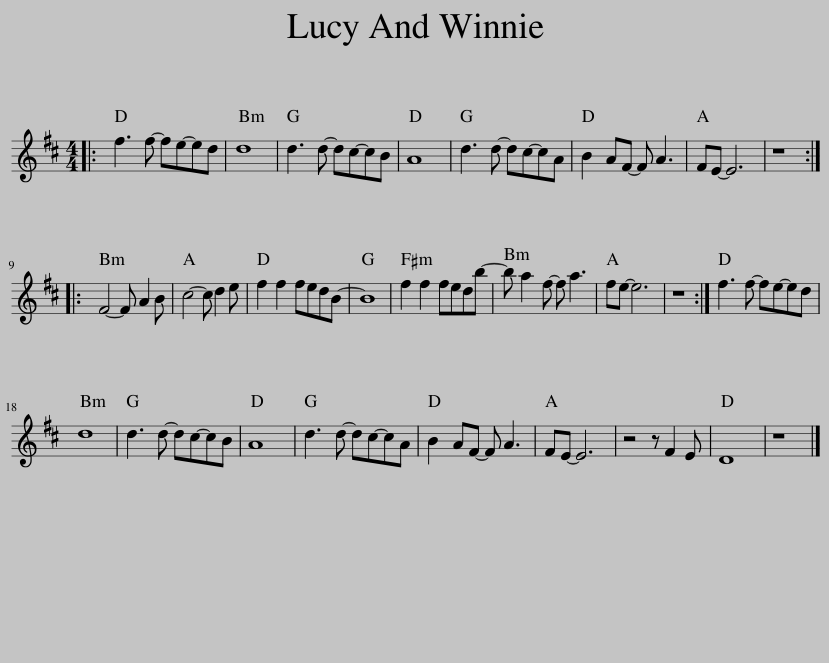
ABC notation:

X:1
L:1/8
M:4/4
I:linebreak $
K:D
V:1 treble
V:1
|: f3 f- fe-ed | d8 | d3 d- dc-cB | A8 | d3 d- dc-cA | %5
 B2 AF- F A3 | FE- E6 | z8 ::$ F4- F A2 B | c4- c d2 e | %10
 f2 f2 fedB- | B8 | f2 f2 fedb- | b a2 f- f a3 | fe- e6 | %15
 z8 :| f3 f- fe-ed |$ d8 | d3 d- dc-cB | A8 | %20
 d3 d- dc-cA | B2 AF- F A3 | FE- E6 | z4 z F2 E | D8 | %25
 z8 |] %26
